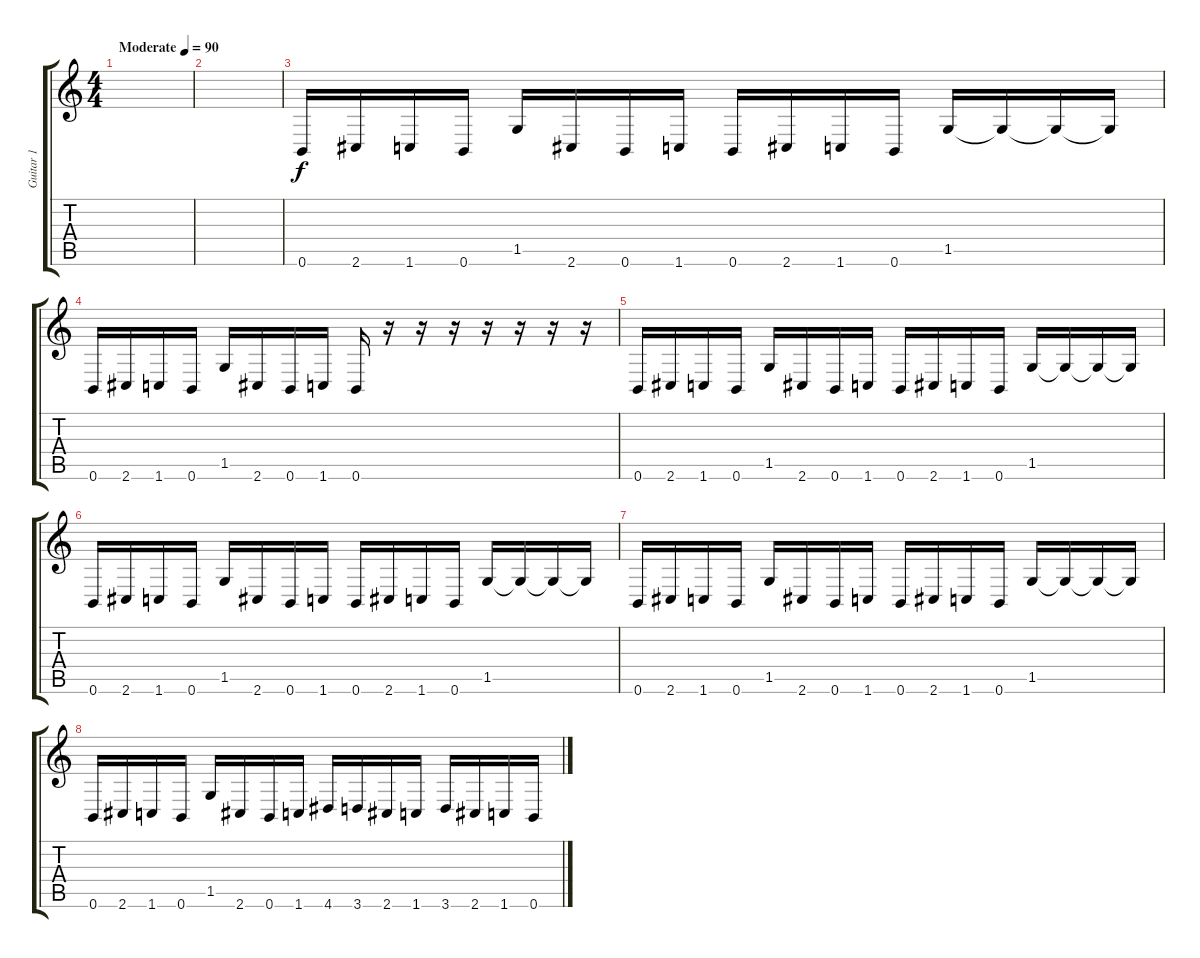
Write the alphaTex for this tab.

\track ("Guitar 1" "Guitar 1") {instrument distortionguitar}
\staff {score tabs}
\tuning (Db4 Ab3 E3 B2 Gb2 B1) {hide}
\ts (4 4)
\tempo (90 "Moderate")
\clef g2
\ks c
|
|
0.6.16 2.6.16 1.6.16 0.6.16 1.5.16 2.6.16 0.6.16 1.6.16 0.6.16 2.6.16 1.6.16 0.6.16 1.5.16 1.5{t}.16 1.5{t}.16 1.5{t}.16 |
0.6.16 2.6.16 1.6.16 0.6.16 1.5.16 2.6.16 0.6.16 1.6.16 0.6.16 r.16 r.16 r.16 r.16 r.16 r.16 r.16 |
0.6.16 2.6.16 1.6.16 0.6.16 1.5.16 2.6.16 0.6.16 1.6.16 0.6.16 2.6.16 1.6.16 0.6.16 1.5.16 1.5{t}.16 1.5{t}.16 1.5{t}.16 |
0.6.16 2.6.16 1.6.16 0.6.16 1.5.16 2.6.16 0.6.16 1.6.16 0.6.16 2.6.16 1.6.16 0.6.16 1.5.16 1.5{t}.16 1.5{t}.16 1.5{t}.16 |
0.6.16 2.6.16 1.6.16 0.6.16 1.5.16 2.6.16 0.6.16 1.6.16 0.6.16 2.6.16 1.6.16 0.6.16 1.5.16 1.5{t}.16 1.5{t}.16 1.5{t}.16 |
0.6.16 2.6.16 1.6.16 0.6.16 1.5.16 2.6.16 0.6.16 1.6.16 4.6.16 3.6.16 2.6.16 1.6.16 3.6.16 2.6.16 1.6.16 0.6.16
